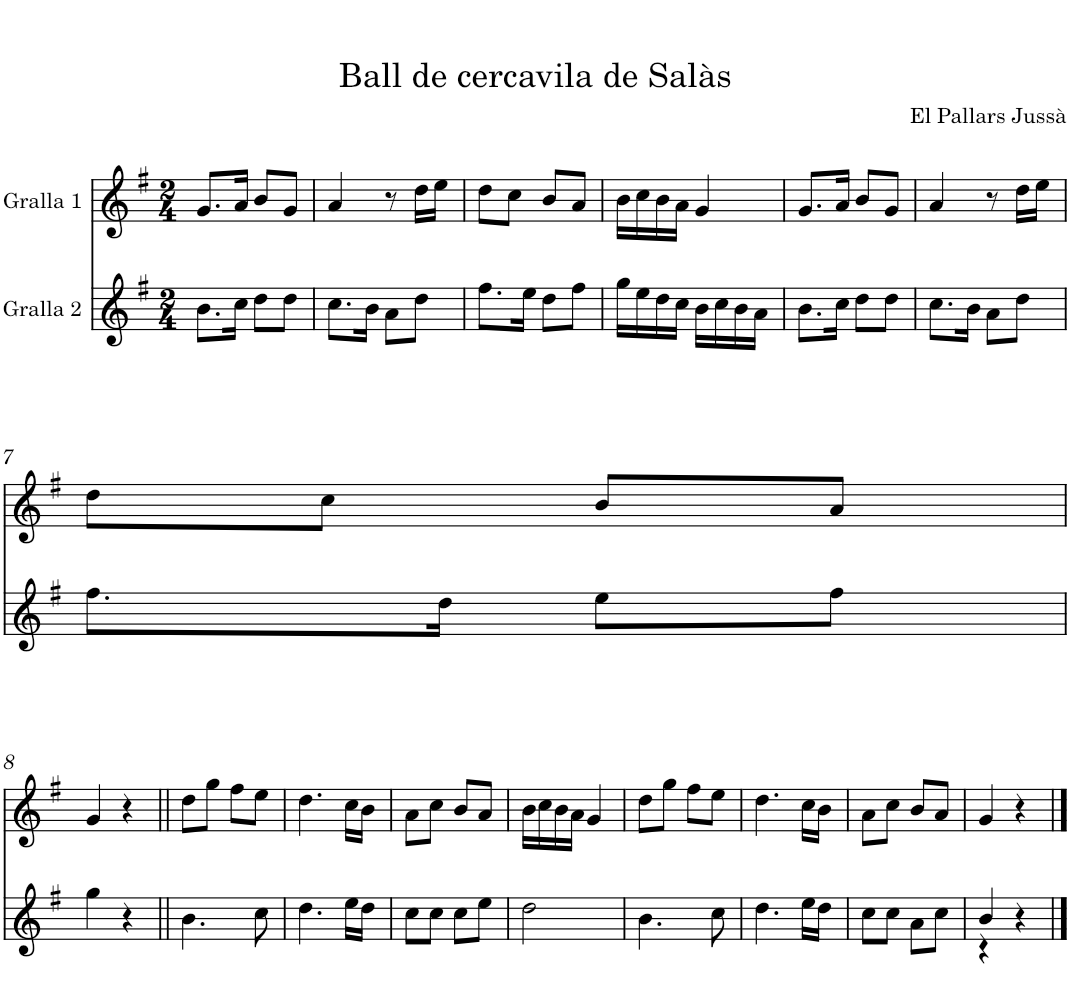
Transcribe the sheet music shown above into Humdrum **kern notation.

**kern	**kern
*part2	*part1
*staff2	*staff1
*I"Gralla 2	*I"Gralla 1
*clefG2	*clefG2
*k[f#]	*k[f#]
*M2/4	*M2/4
=1	=1
*^	*
2ryy	8.b\L	8.g/L
.	16cc\Jk	16a/Jk
.	8dd\L	8b/L
.	8dd\J	8g/J
=2	=2	=2
2ryy	8.cc\L	4a/
.	16b\Jk	.
.	8a\L	8r
.	8dd\J	16dd\LL
.	.	16ee\JJ
=3	=3	=3
2ryy	8.ff#\L	8dd\L
.	.	8cc\J
.	16ee\Jk	.
.	8dd\L	8b/L
.	8ff#\J	8a/J
=4	=4	=4
2ryy	16gg\LL	16b\LL
.	16ee\	16cc\
.	16dd\	16b\
.	16cc\JJ	16a\JJ
.	16b\LL	4g/
.	16cc\	.
.	16b\	.
.	16a\JJ	.
=5	=5	=5
2ryy	8.b\L	8.g/L
.	16cc\Jk	16a/Jk
.	8dd\L	8b/L
.	8dd\J	8g/J
=6	=6	=6
2ryy	8.cc\L	4a/
.	16b\Jk	.
.	8a\L	8r
.	8dd\J	16dd\LL
.	.	16ee\JJ
!!LO:LB:g=z
=7	=7	=7
2ryy	8.ff#\L	8dd\L
.	.	8cc\J
.	16dd\Jk	.
.	8ee\L	8b/L
.	8ff#\J	8a/J
*v	*v	*
!!LO:LB:g=z
=8	=8
4gg\	4g/
4r	4r
=9||	=9||
*^	*
2ryy	4.b\	8dd\L
.	.	8gg\J
.	.	8ff#\L
.	8cc\	8ee\J
=10	=10	=10
2ryy	4.dd\	4.dd\
.	16ee\LL	16cc\LL
.	16dd\JJ	16b\JJ
*v	*v	*
=11	=11
8cc\L	8a\L
8cc\J	8cc\J
8cc\L	8b/L
8ee\J	8a/J
=12	=12
*^	*
2ryy	2dd\	16b\LL
.	.	16cc\
.	.	16b\
.	.	16a\JJ
.	.	4g/
=13	=13	=13
2ryy	4.b\	8dd\L
.	.	8gg\J
.	.	8ff#\L
.	8cc\	8ee\J
=14	=14	=14
2ryy	4.dd\	4.dd\
.	16ee\LL	16cc\LL
.	16dd\JJ	16b\JJ
*v	*v	*
=15	=15
8cc\L	8a\L
8cc\J	8cc\J
8a\L	8b/L
8cc\J	8a/J
=16	=16
*^	*
4b/	4r	4g/
4r	4ryy	4r
*v	*v	*
==	==
*-	*-
